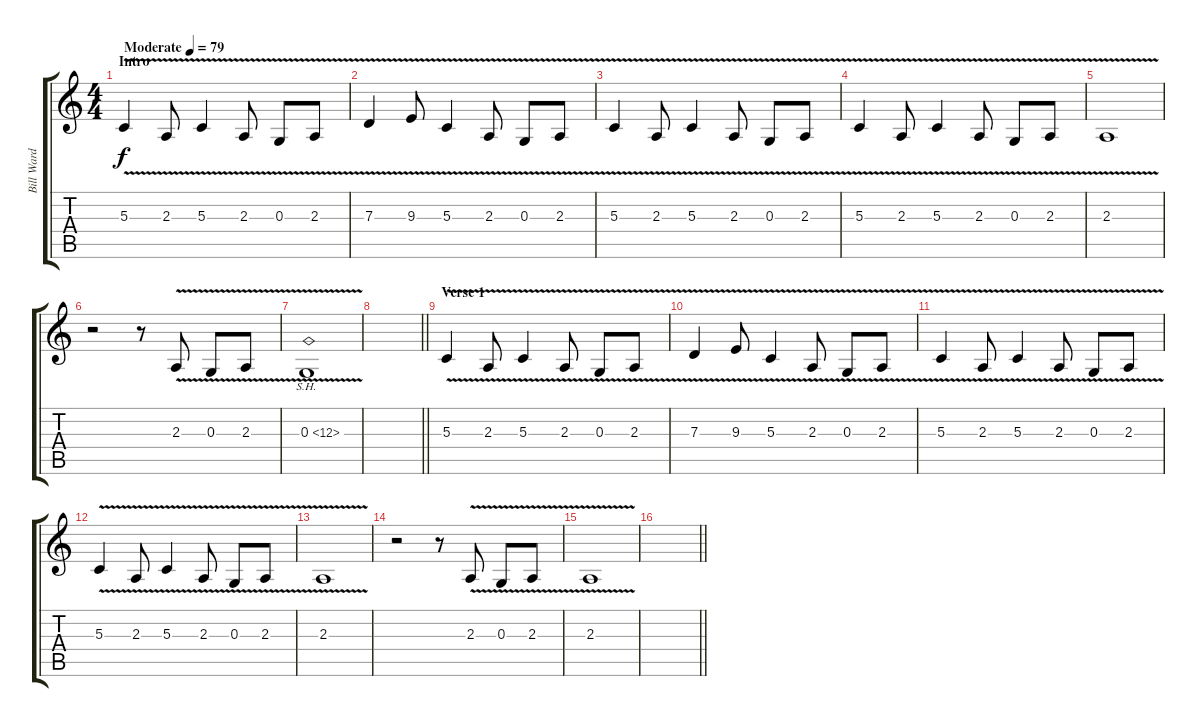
\track ("Bill Ward" "Bill Ward") {instrument pad1newage}
\staff {score tabs}
\tuning (E4 B3 G3 D3 A2 E2) {hide}
\ts (4 4)
\section ("" "Intro")
\tempo (79 "Moderate")
\clef g2
\ks c
5.3{v}.4{dy f instrument pad1newage} 2.3{v}.8 5.3{v}.4 2.3{v}.8 0.3{v}.8 2.3{v}.8 |
7.3{v}.4 9.3{v}.8 5.3{v}.4 2.3{v}.8 0.3{v}.8 2.3{v}.8 |
5.3{v}.4 2.3{v}.8 5.3{v}.4 2.3{v}.8 0.3{v}.8 2.3{v}.8 |
5.3{v}.4 2.3{v}.8 5.3{v}.4 2.3{v}.8 0.3{v}.8 2.3{v}.8 |
2.3{v}.1 |
r.2 r.8 2.3{v}.8 0.3{v}.8 2.3{v}.8 |
0.3{sh 12 v}.1 |
\barLineRight lightlight
|
\section ("" "Verse 1")
5.3{v}.4 2.3{v}.8 5.3{v}.4 2.3{v}.8 0.3{v}.8 2.3{v}.8 |
7.3{v}.4 9.3{v}.8 5.3{v}.4 2.3{v}.8 0.3{v}.8 2.3{v}.8 |
5.3{v}.4 2.3{v}.8 5.3{v}.4 2.3{v}.8 0.3{v}.8 2.3{v}.8 |
5.3{v}.4 2.3{v}.8 5.3{v}.4 2.3{v}.8 0.3{v}.8 2.3{v}.8 |
2.3{v}.1 |
r.2 r.8 2.3{v}.8 0.3{v}.8 2.3{v}.8 |
2.3{v}.1 |
\barLineRight lightlight
